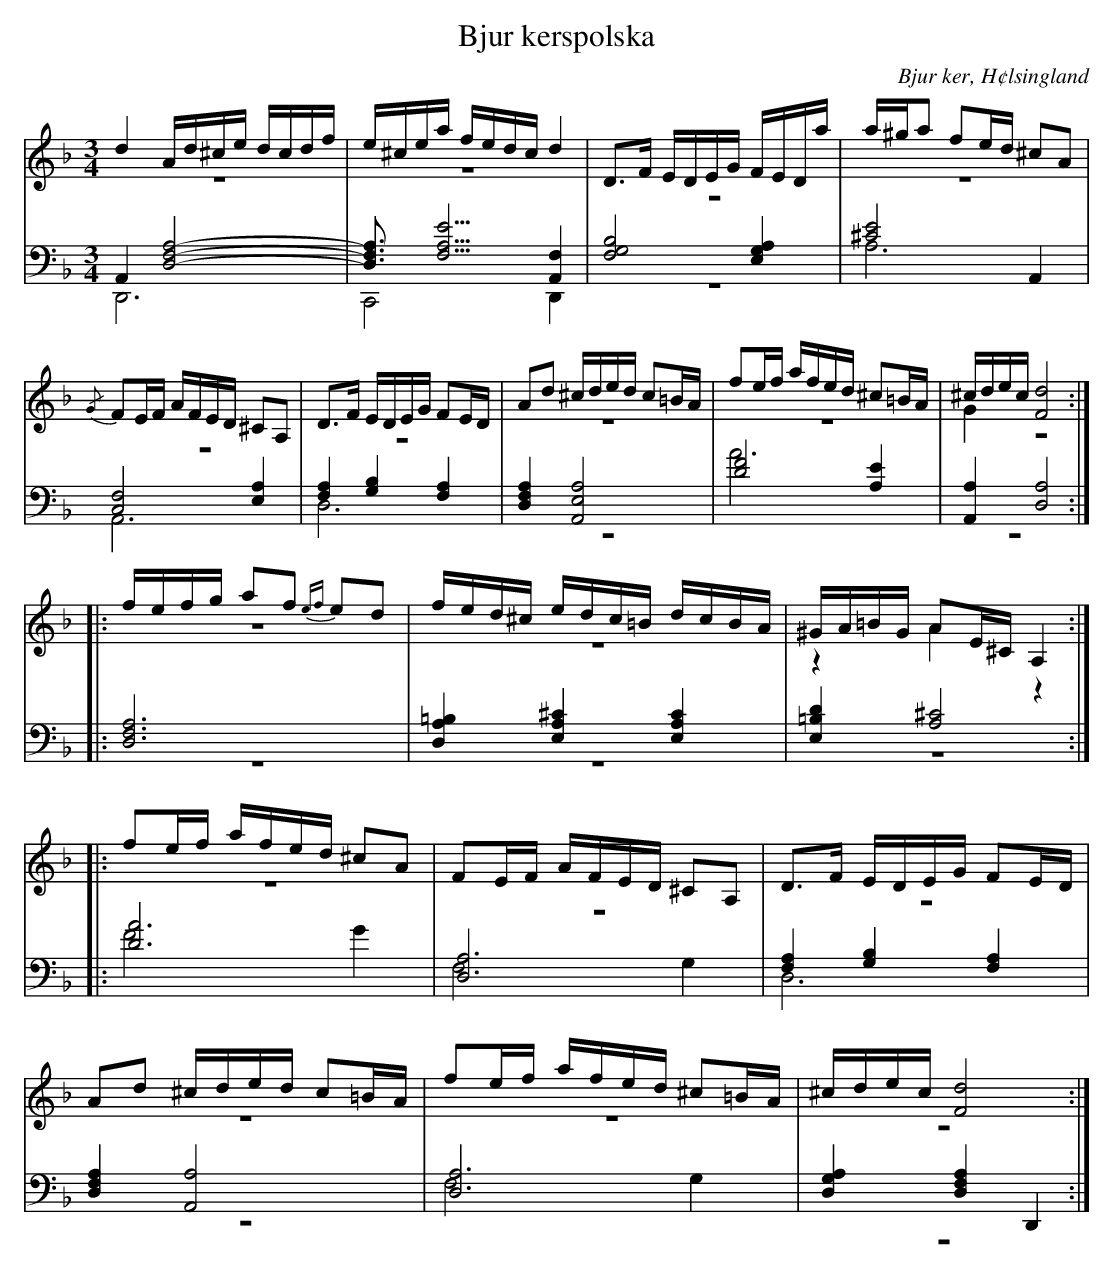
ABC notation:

X:1
T: Bjur kerspolska
O: Bjur ker, H¢lsingland
M: 3/4
L: 1/16
K: Dm
V:1
V:2 merge
V:3
V:4 merge
V:1
d4 Ad^ce dcdf |e^cea fedc d4|D2>F2 EDEG FEDa|a^ga2 f2ed ^c2A2|
{/G}F2EF AFED ^C2A,2|D2>F2 EDEG F2ED|A2d2 ^cded c2=BA|f2ef afed ^c2=BA|^cdec [F8d8]:|
|:fefg a2f2 {ef}e2d2 |fed^c edc=B dcBA|^GA=BG A2E^C A,4:|
|:f2ef afed ^c2A2|F2EF AFED ^C2A,2|D2>F2 EDEG F2ED|
A2d2 ^cded c2=BA|f2ef afed ^c2=BA|^cdec [F8d8]:|
V:2
z12|z12|z12|z12|
z12|z12|z12|z12|G4 z8:|
|:z12|z12|z4 A4 z4:|
|:z12|z12|z12|
z12|z12|z12:|
V:3 clef=bass
A,,4 [D,8F,8A,8]-|[D,3F,3A,3] [F,5A,5E5] [F,4A,,4]|[B,8F,8G,8] [E,4A,4G,4]|[^C8E8] A,,4|
[C,8F,8] [E,4A,4]|[F,4A,4] [G,4B,4] [F,4A,4]|[D,4F,4A,4] [A,,8E,8A,8]|[D8F8] [A,4E4]|[A,,4A,4] [D,8A,8]:|
|:[D,12F,12A,12]|[D,4A,4=B,4] [E,4A,4^C4] [E,4A,4C4]|[E,4=B,4D4] [A,8^C8]:|
|:[D12A12]|[D,12A,12]|[F,4A,4] [G,4B,4] [F,4A,4]|
[D,4F,4A,4] [A,,8A,8]|[D,12A,12]|[D,4G,4A,4] [D,4F,4A,4] D,,4:|
V:4 clef=bass
D,,12|C,,8 D,,4|z12|A,12|
A,,12|D,12|z12|A12|z12:|
|:z12|z12|z12:|
|:F8 G4|F,8 G,4|D,12|
z12|F,8 G,4|z12:|
